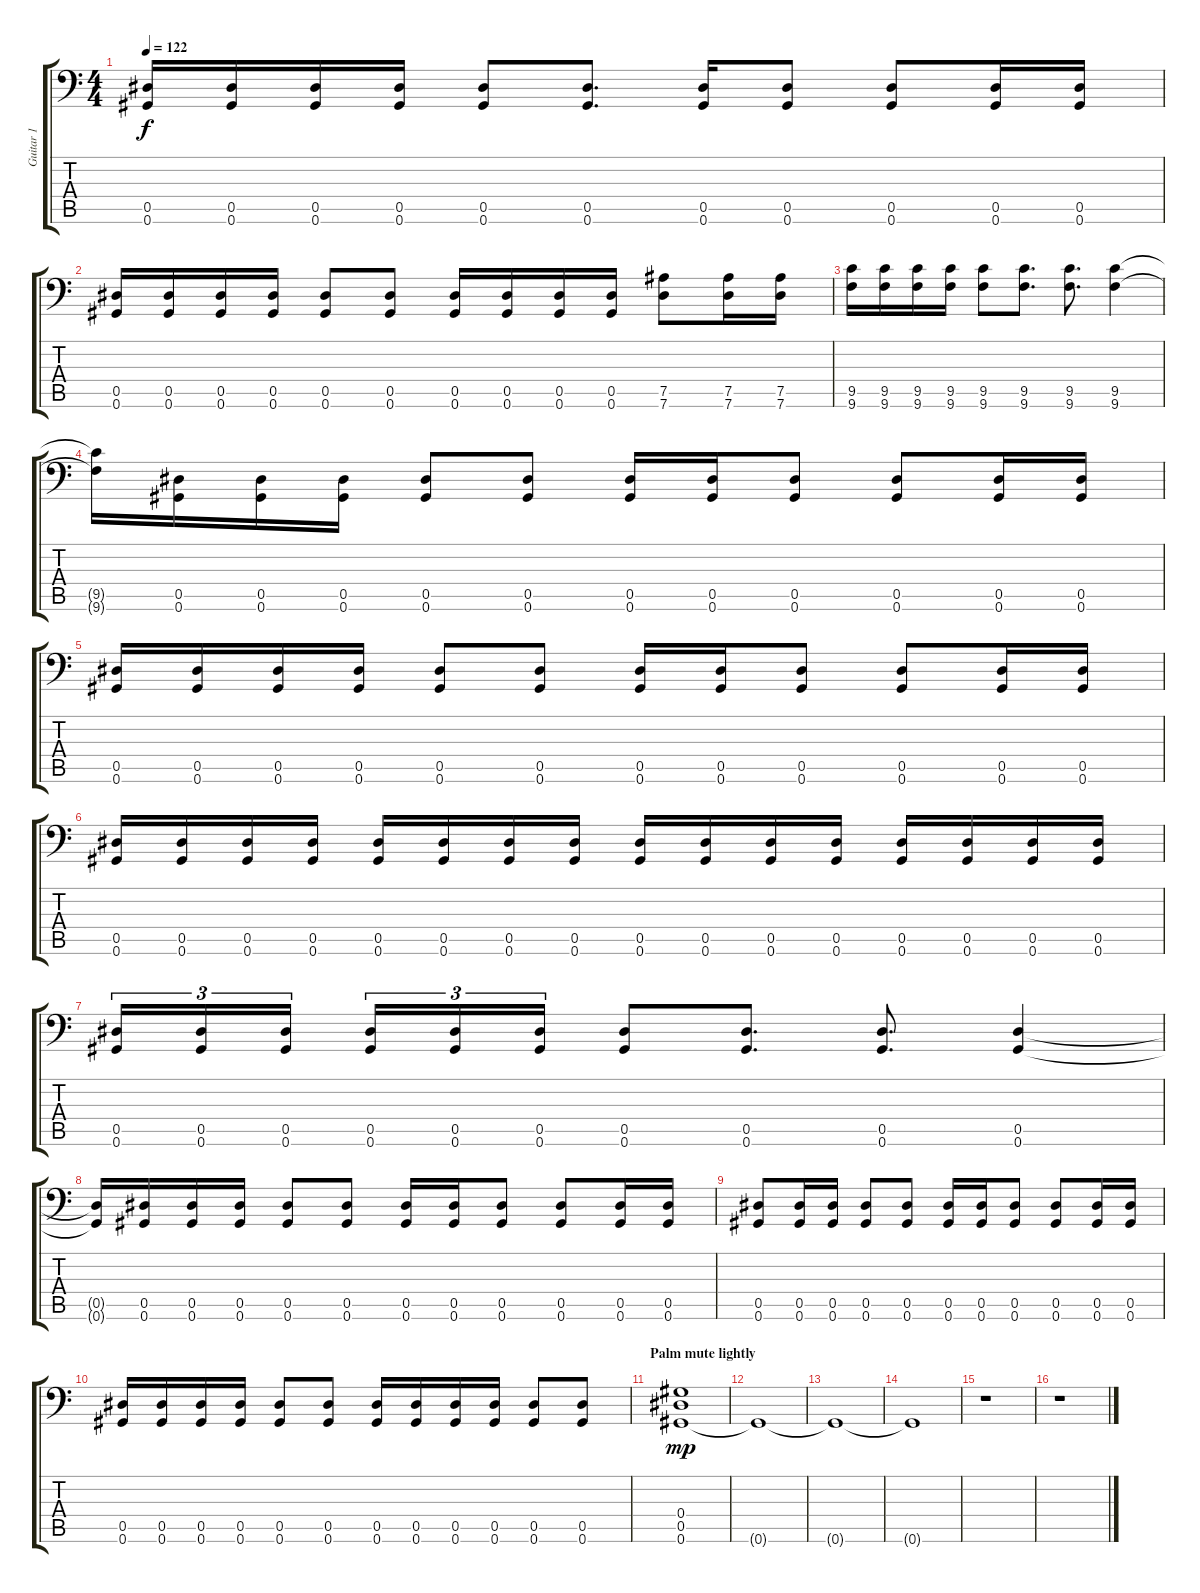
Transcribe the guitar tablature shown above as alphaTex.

\track ("Guitar 1" "Guitar 1") {instrument distortionguitar}
\staff {score tabs}
\tuning (Bb3 F3 Db3 Ab2 Eb2 Ab1) {hide}
\ts (4 4)
\tempo 122
\clef f4
\ks c
(0.5 0.6).16{dy f} (0.5 0.6).16 (0.5 0.6).16 (0.5 0.6).16 (0.5 0.6).8 (0.5 0.6).8{d} (0.5 0.6).16 (0.5 0.6).8 (0.5 0.6).8 (0.5 0.6).16 (0.5 0.6).16 |
(0.5 0.6).16 (0.5 0.6).16 (0.5 0.6).16 (0.5 0.6).16 (0.5 0.6).8 (0.5 0.6).8 (0.5 0.6).16 (0.5 0.6).16 (0.5 0.6).16 (0.5 0.6).16 (7.5 7.6).8 (7.5 7.6).16 (7.5 7.6).16 |
(9.5 9.6).16 (9.5 9.6).16 (9.5 9.6).16 (9.5 9.6).16 (9.5 9.6).8 (9.5 9.6).8{d} (9.5 9.6).8{d} (9.5 9.6).4 |
(9.5{t} 9.6{t}).16 (0.5 0.6).16 (0.5 0.6).16 (0.5 0.6).16 (0.5 0.6).8 (0.5 0.6).8 (0.5 0.6).16 (0.5 0.6).16 (0.5 0.6).8 (0.5 0.6).8 (0.5 0.6).16 (0.5 0.6).16 |
(0.5 0.6).16 (0.5 0.6).16 (0.5 0.6).16 (0.5 0.6).16 (0.5 0.6).8 (0.5 0.6).8 (0.5 0.6).16 (0.5 0.6).16 (0.5 0.6).8 (0.5 0.6).8 (0.5 0.6).16 (0.5 0.6).16 |
(0.5 0.6).16 (0.5 0.6).16 (0.5 0.6).16 (0.5 0.6).16 (0.5 0.6).16 (0.5 0.6).16 (0.5 0.6).16 (0.5 0.6).16 (0.5 0.6).16 (0.5 0.6).16 (0.5 0.6).16 (0.5 0.6).16 (0.5 0.6).16 (0.5 0.6).16 (0.5 0.6).16 (0.5 0.6).16 |
(0.5 0.6).16{tu (3 2)} (0.5 0.6).16{tu (3 2)} (0.5 0.6).16{tu (3 2)} (0.5 0.6).16{tu (3 2)} (0.5 0.6).16{tu (3 2)} (0.5 0.6).16{tu (3 2)} (0.5 0.6).8 (0.5 0.6).8{d} (0.5 0.6).8{d} (0.5 0.6).4 |
(0.5{t} 0.6{t}).16 (0.5 0.6).16 (0.5 0.6).16 (0.5 0.6).16 (0.5 0.6).8 (0.5 0.6).8 (0.5 0.6).16 (0.5 0.6).16 (0.5 0.6).8 (0.5 0.6).8 (0.5 0.6).16 (0.5 0.6).16 |
(0.5 0.6).8 (0.5 0.6).16 (0.5 0.6).16 (0.5 0.6).8 (0.5 0.6).8 (0.5 0.6).16 (0.5 0.6).16 (0.5 0.6).8 (0.5 0.6).8 (0.5 0.6).16 (0.5 0.6).16 |
(0.5 0.6).16 (0.5 0.6).16 (0.5 0.6).16 (0.5 0.6).16 (0.5 0.6).8 (0.5 0.6).8 (0.5 0.6).16 (0.5 0.6).16 (0.5 0.6).16 (0.5 0.6).16 (0.5 0.6).8 (0.5 0.6).8 |
\section ("" "Palm mute lightly")
(0.4 0.5 0.6).1{dy mp} |
0.6{t}.1 |
0.6{t}.1 |
0.6{t}.1 |
r.1 |
r.1
